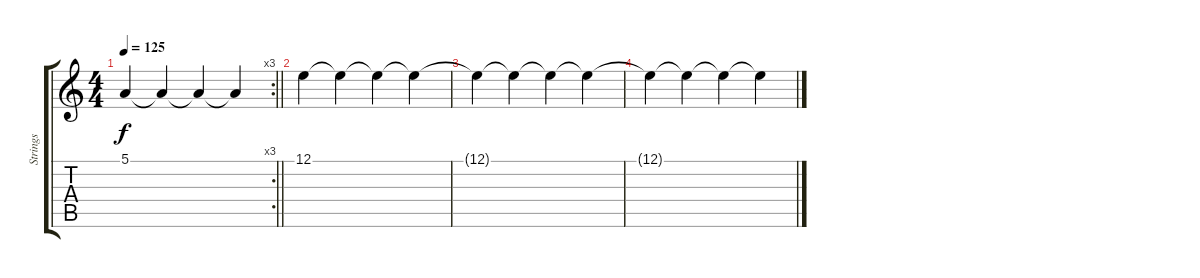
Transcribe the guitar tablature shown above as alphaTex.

\track ("Strings" "Strings") {instrument stringensemble2}
\staff {score tabs}
\tuning (E4 B3 G3 D3 A2 E2) {hide}
\rc 3
\ts (4 4)
\tempo 125
\clef g2
\barLineRight lightlight
\ks c
5.1.4{dy f} 5.1{t}.4 5.1{t}.4 5.1{t}.4 |
12.1.4 12.1{t}.4 12.1{t}.4 12.1{t}.4 |
12.1{t}.4 12.1{t}.4 12.1{t}.4 12.1{t}.4 |
12.1{t}.4 12.1{t}.4 12.1{t}.4 12.1{t}.4
